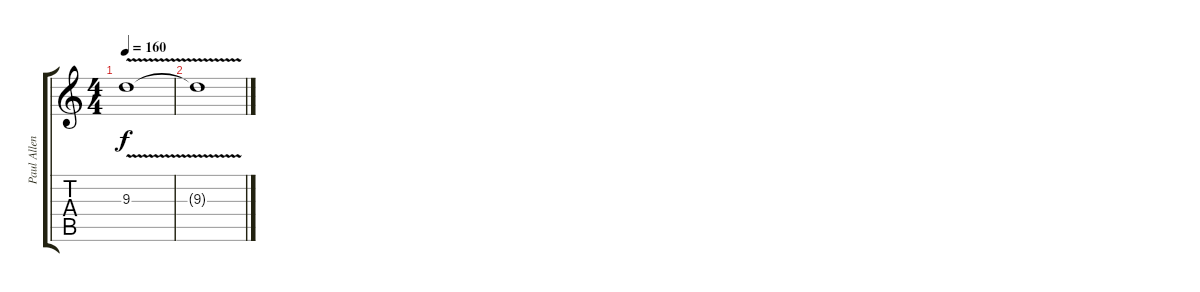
\track ("Paul Allender" "Paul Allen") {instrument distortionguitar}
\staff {score tabs}
\tuning (D4 A3 F3 C3 G2 D2) {hide}
\ts (4 4)
\tempo 160
\clef g2
\ks c
9.3{v}.1{dy f volume 0} |
9.3{t}.1
